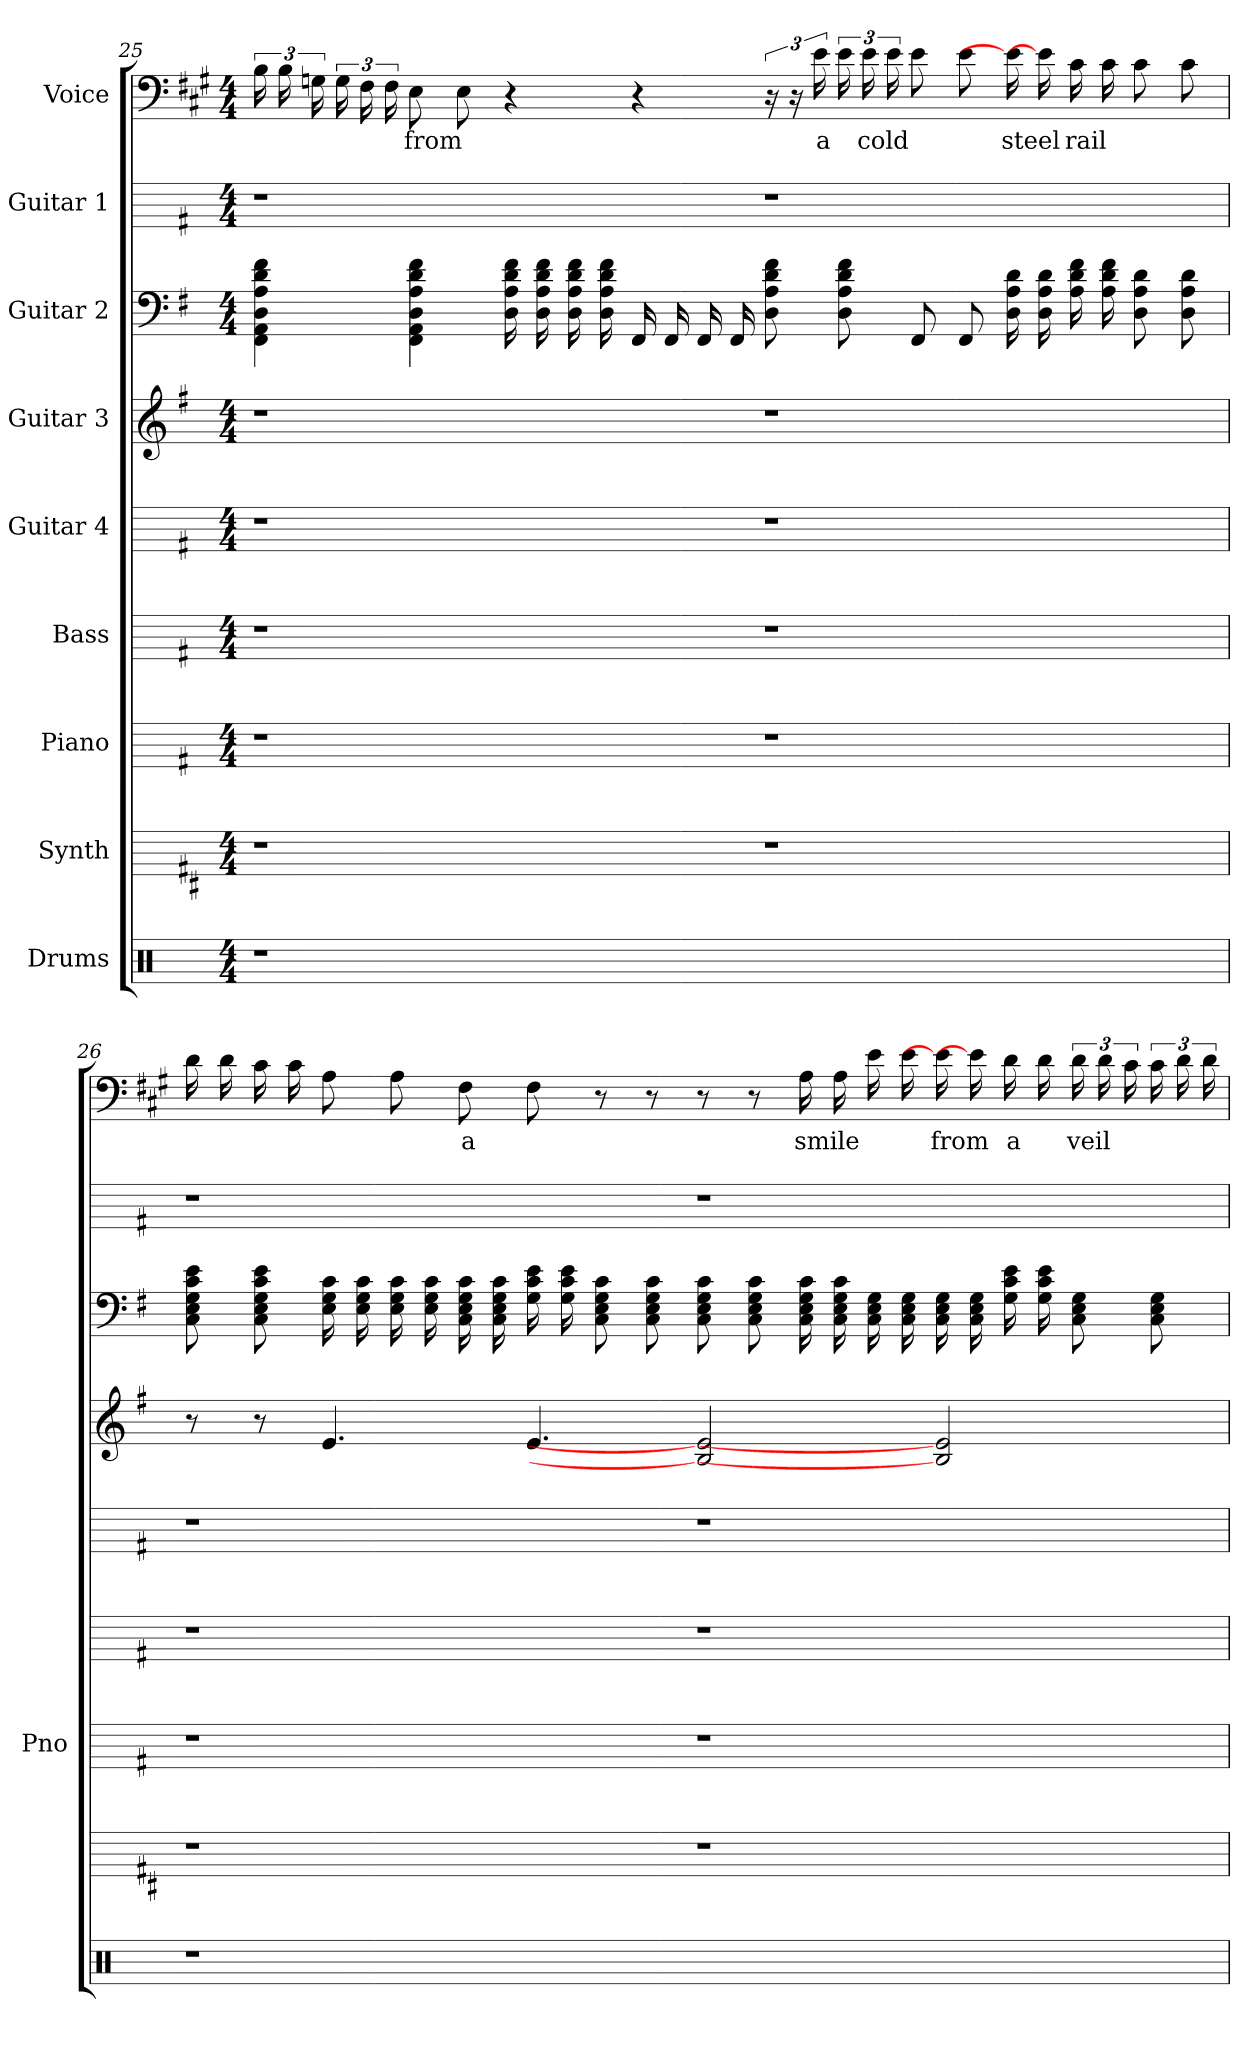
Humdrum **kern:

**kern	**kern	**kern	**kern	**kern	**kern	**kern	**kern	**kern	**text
*part9	*part8	*part7	*part6	*part5	*part4	*part3	*part2	*part1	*part1
*staff9	*staff8	*staff7	*staff6	*staff5	*staff4	*staff3	*staff2	*staff1	*staff1
*I"Drums	*I"Synth	*I"Piano	*I"Bass	*I"Guitar 4	*I"Guitar 3	*I"Guitar 2	*I"Guitar 1	*I"Voice	*
*	*	*I'Pno	*	*	*	*	*	*	*
*clefX	*	*	*	*	*	*	*	*	*
*	*ITrd4c7	*	*	*	*	*	*	*ITrd1c2	*
*k[]	*k[f#]	*k[f#]	*k[f#]	*k[f#]	*k[f#]	*k[f#]	*k[f#]	*k[f#]	*
*M4/4	*M4/4	*M4/4	*M4/4	*M4/4	*M4/4	*M4/4	*M4/4	*M4/4	*
=25	=25	=25	=25	=25	=25	=25	=25	=25	=25
1r	1r	1r	1r	1r	1r	4f# 4d 4A 4D 4AA 4FF#	1r	24A	.
.	.	.	.	.	.	.	.	24A	.
.	.	.	.	.	.	.	.	24Fn	.
.	.	.	.	.	.	.	.	24F	.
.	.	.	.	.	.	.	.	24E	.
.	.	.	.	.	.	.	.	24E	.
.	.	.	.	.	.	4f# 4d 4A 4D 4AA 4FF#	.	8D	from
.	.	.	.	.	.	.	.	8D	.
.	.	.	.	.	.	16f# 16d 16A 16D	.	4r	.
.	.	.	.	.	.	16f# 16d 16A 16D	.	.	.
.	.	.	.	.	.	16f# 16d 16A 16D	.	.	.
.	.	.	.	.	.	16f# 16d 16A 16D	.	.	.
.	.	.	.	.	.	16FF#	.	4r	.
.	.	.	.	.	.	16FF#	.	.	.
.	.	.	.	.	.	16FF#	.	.	.
.	.	.	.	.	.	16FF#	.	.	.
1ryy	1r	1r	1r	1r	1r	8f# 8d 8A 8D	1r	24r	.
.	.	.	.	.	.	.	.	24r	.
.	.	.	.	.	.	.	.	24d	a
.	.	.	.	.	.	8f# 8d 8A 8D	.	24d	.
.	.	.	.	.	.	.	.	24d	cold
.	.	.	.	.	.	.	.	24d	.
.	.	.	.	.	.	8FF#	.	8d	.
.	.	.	.	.	.	8FF#	.	8d	.
.	.	.	.	.	.	16d 16A 16D	.	16d]	steel
.	.	.	.	.	.	16d 16A 16D	.	16d]	.
.	.	.	.	.	.	16f# 16d 16A	.	16B	rail
.	.	.	.	.	.	16f# 16d 16A	.	16B	.
.	.	.	.	.	.	8d 8A 8D	.	8B	.
.	.	.	.	.	.	8d 8A 8D	.	8B	.
=26	=26	=26	=26	=26	=26	=26	=26	=26	=26
1r	1r	1r	1r	1r	8r	8e 8c 8G 8E 8C	1r	16c	.
.	.	.	.	.	.	.	.	16c	.
.	.	.	.	.	8r	8e 8c 8G 8E 8C	.	16B	.
.	.	.	.	.	.	.	.	16B	.
.	.	.	.	.	4.e	16c 16G 16E	.	8G	.
.	.	.	.	.	.	16c 16G 16E	.	.	.
.	.	.	.	.	.	16c 16G 16E	.	8G	.
.	.	.	.	.	.	16c 16G 16E	.	.	.
.	.	.	.	.	.	16c 16G 16E 16C	.	8E	a
.	.	.	.	.	.	16c 16G 16E 16C	.	.	.
.	.	.	.	.	4.e	16e 16c 16G	.	8E	.
.	.	.	.	.	.	16e 16c 16G	.	.	.
.	.	.	.	.	.	8c 8G 8E 8C	.	8r	.
.	.	.	.	.	.	8c 8G 8E 8C	.	8r	.
1ryy	1r	1r	1r	1r	2B] 2e]	8c 8G 8E 8C	1r	8r	.
.	.	.	.	.	.	8c 8G 8E 8C	.	8r	.
.	.	.	.	.	.	16c 16G 16E 16C	.	16G	smile
.	.	.	.	.	.	16c 16G 16E 16C	.	16G	.
.	.	.	.	.	.	16G 16E 16C	.	16d	.
.	.	.	.	.	.	16G 16E 16C	.	16d	.
.	.	.	.	.	2B] 2e]	16G 16E 16C	.	16d]	from
.	.	.	.	.	.	16G 16E 16C	.	16d]	.
.	.	.	.	.	.	16e 16c 16G	.	16c	a
.	.	.	.	.	.	16e 16c 16G	.	16c	.
.	.	.	.	.	.	8G 8E 8C	.	24c	veil
.	.	.	.	.	.	.	.	24c	.
.	.	.	.	.	.	.	.	24B	.
.	.	.	.	.	.	8G 8E 8C	.	24B	.
.	.	.	.	.	.	.	.	24c	.
.	.	.	.	.	.	.	.	24c	.
=	=	=	=	=	=	=	=	=	=
*-	*-	*-	*-	*-	*-	*-	*-	*-	*-
